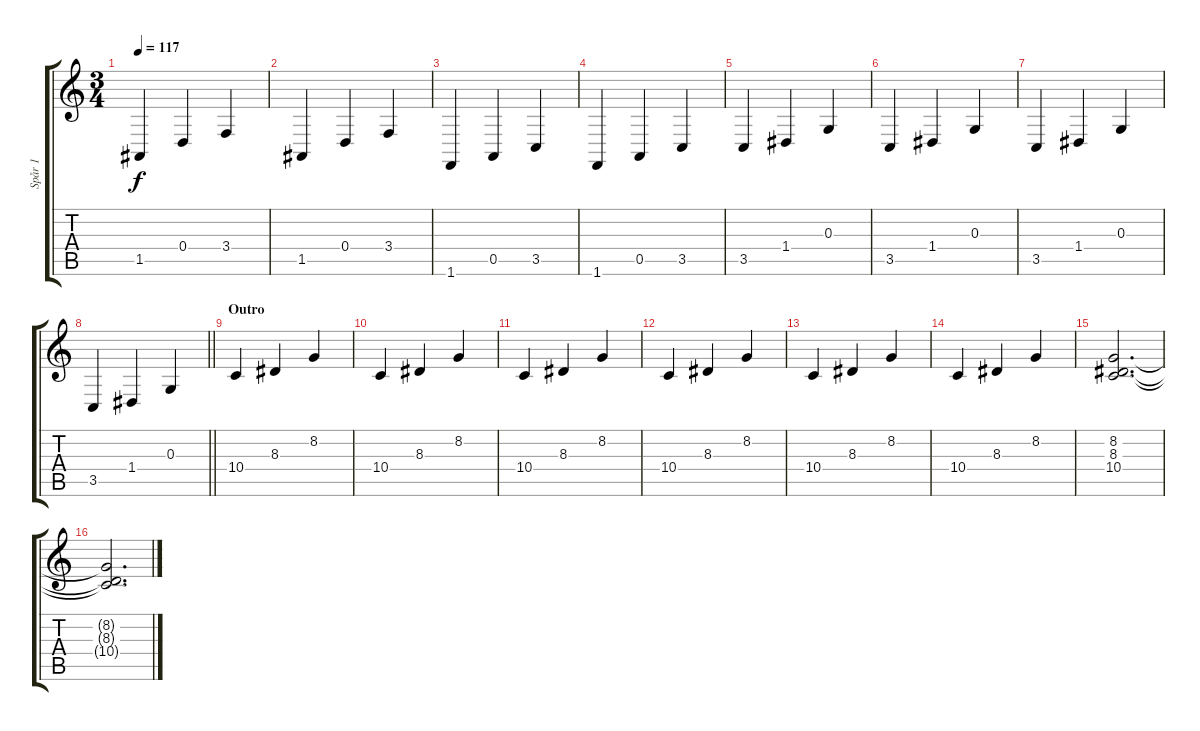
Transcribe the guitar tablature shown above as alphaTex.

\track ("Spår 1" "Spår 1") {instrument acousticgrandpiano}
\staff {score tabs}
\tuning (E4 B3 G3 D3 A2 E2) {hide}
\ts (3 4)
\tempo 117
\clef g2
\ks c
1.5.4{dy f} 0.4.4 3.4.4 |
1.5.4 0.4.4 3.4.4 |
1.6.4 0.5.4 3.5.4 |
1.6.4 0.5.4 3.5.4 |
3.5.4 1.4.4 0.3.4 |
3.5.4 1.4.4 0.3.4 |
3.5.4 1.4.4 0.3.4 |
\barLineRight lightlight
3.5.4 1.4.4 0.3.4 |
\section ("" "Outro")
10.4.4 8.3.4 8.2.4 |
10.4.4 8.3.4 8.2.4 |
10.4.4 8.3.4 8.2.4 |
10.4.4 8.3.4 8.2.4 |
10.4.4 8.3.4 8.2.4 |
10.4.4 8.3.4 8.2.4 |
(8.2 8.3 10.4).2{d} |
(8.2{t} 8.3{t} 10.4{t}).2{d}
